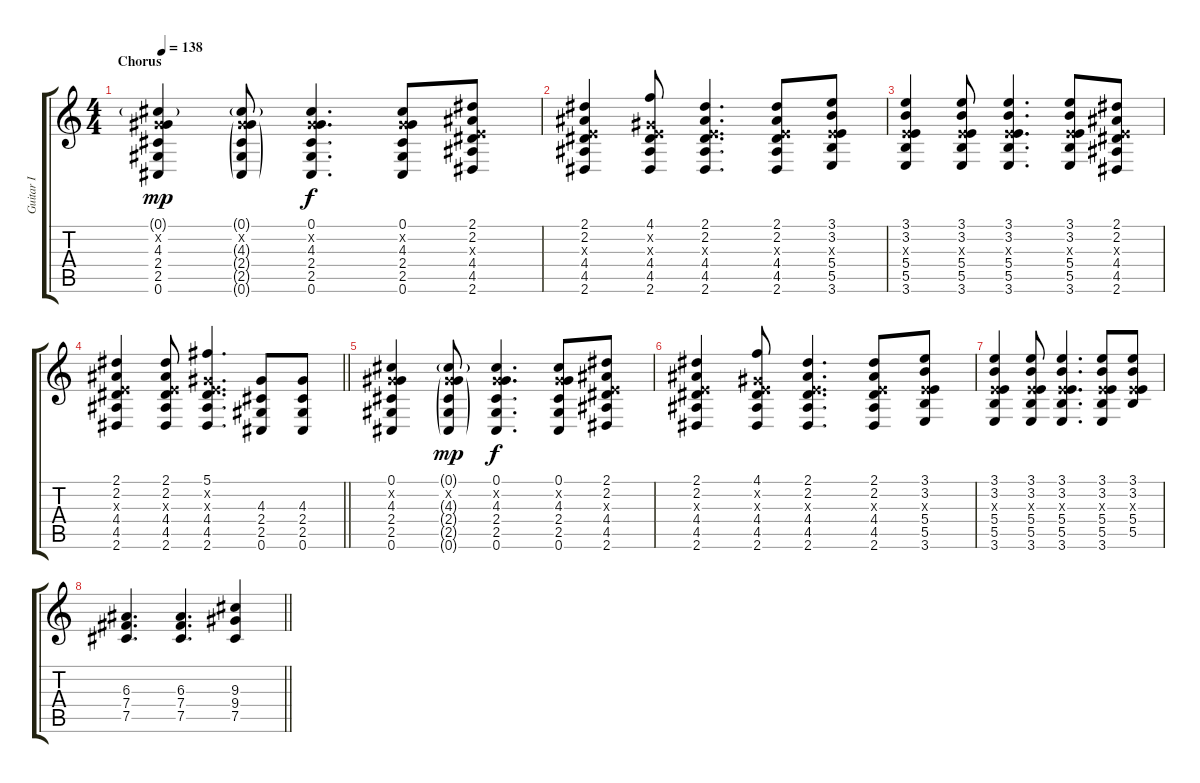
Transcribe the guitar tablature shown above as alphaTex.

\track ("Guitar I" "Guitar I") {instrument distortionguitar}
\staff {score tabs}
\tuning (Db4 Ab3 E3 B2 Gb2 Db2) {hide}
\ts (4 4)
\section ("" "Chorus")
\tempo 138
\clef g2
\ks c
(0.1{g} 0.2{x} 4.3 2.4 2.5 0.6).4{dy mp} (0.1{g} 0.2{x} 4.3{g} 2.4{g} 2.5{g} 0.6{g}).8 (0.1 0.2{x} 4.3 2.4 2.5 0.6).4{d dy f} (0.1 0.2{x} 4.3 2.4 2.5 0.6).8 (2.1 2.2 0.3{x} 4.4 4.5 2.6).8 |
(2.1 2.2 0.3{x} 4.4 4.5 2.6).4 (4.1 0.2{x} 0.3{x} 4.4 4.5 2.6).8 (2.1 2.2 0.3{x} 4.4 4.5 2.6).4{d} (2.1 2.2 0.3{x} 4.4 4.5 2.6).8 (3.1 3.2 0.3{x} 5.4 5.5 3.6).8 |
(3.1 3.2 0.3{x} 5.4 5.5 3.6).4 (3.1 3.2 0.3{x} 5.4 5.5 3.6).8 (3.1 3.2 0.3{x} 5.4 5.5 3.6).4{d} (3.1 3.2 0.3{x} 5.4 5.5 3.6).8 (2.1 2.2 0.3{x} 4.4 4.5 2.6).8 |
\barLineRight lightlight
(2.1 2.2 0.3{x} 4.4 4.5 2.6).4 (2.1 2.2 0.3{x} 4.4 4.5 2.6).8 (5.1 0.2{x} 0.3{x} 4.4 4.5 2.6).4{d} (4.3 2.4 2.5 0.6).8 (4.3 2.4 2.5 0.6).8 |
\section ("" "")
(0.1 0.2{x} 4.3 2.4 2.5 0.6).4 (0.1{g} 0.2{x} 4.3{g} 2.4{g} 2.5{g} 0.6{g}).8{dy mp} (0.1 0.2{x} 4.3 2.4 2.5 0.6).4{d dy f} (0.1 0.2{x} 4.3 2.4 2.5 0.6).8 (2.1 2.2 0.3{x} 4.4 4.5 2.6).8 |
(2.1 2.2 0.3{x} 4.4 4.5 2.6).4 (4.1 0.2{x} 0.3{x} 4.4 4.5 2.6).8 (2.1 2.2 0.3{x} 4.4 4.5 2.6).4{d} (2.1 2.2 0.3{x} 4.4 4.5 2.6).8 (3.1 3.2 0.3{x} 5.4 5.5 3.6).8 |
(3.1 3.2 0.3{x} 5.4 5.5 3.6).4 (3.1 3.2 0.3{x} 5.4 5.5 3.6).8 (3.1 3.2 0.3{x} 5.4 5.5 3.6).4{d} (3.1 3.2 0.3{x} 5.4 5.5 3.6).8 (3.1 3.2 0.3{x} 5.4 5.5).8 |
\barLineRight lightlight
(6.3 7.4 7.5).4{d} (6.3 7.4 7.5).4{d} (9.3 9.4 7.5).4
